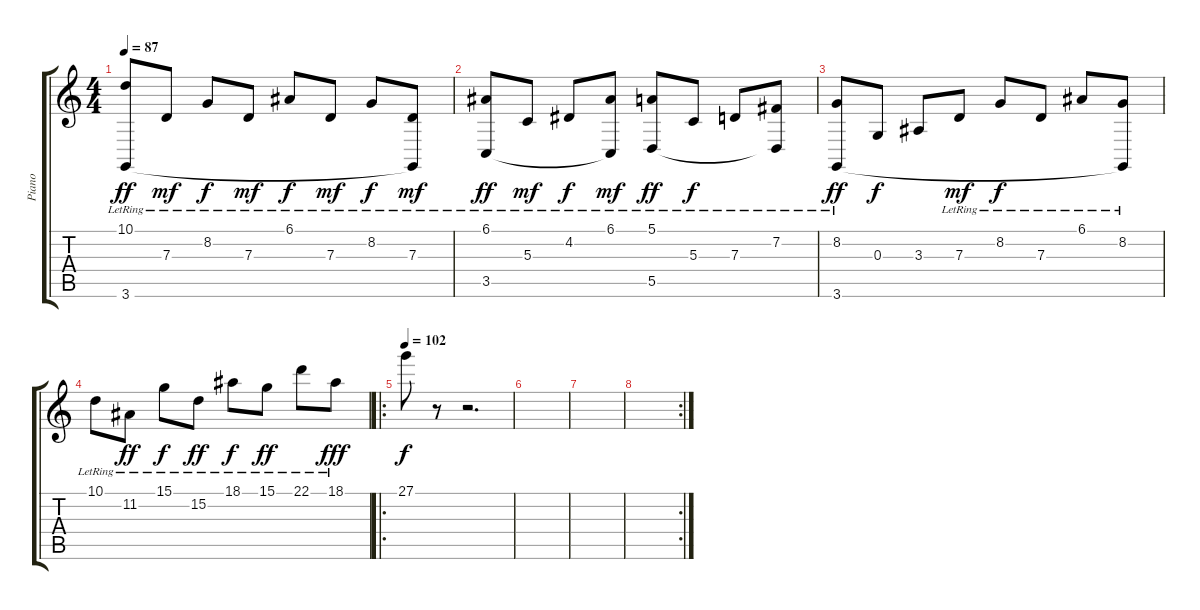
\track ("Piano" "Piano") {instrument acousticgrandpiano}
\staff {score tabs}
\tuning (E4 B3 G3 D3 A2 E2) {hide}
\ts (4 4)
\tempo 87
\clef g2
\ks c
(10.1{lr} 3.6{lr}).8{dy ff} 7.3{lr}.8{dy mf} 8.2{lr}.8{dy f} 7.3{lr}.8{dy mf} 6.1{lr}.8{dy f} 7.3{lr}.8{dy mf} 8.2{lr}.8{dy f} (7.3{lr} 3.6{t}).8{dy mf} |
(6.1{lr} 3.5{lr}).8{dy ff} 5.3{lr}.8{dy mf} 4.2{lr}.8{dy f} (6.1{lr} 3.5{t}).8{dy mf} (5.1{lr} 5.5{lr}).8{dy ff} 5.3{lr}.8{dy f} 7.3{lr}.8 (7.2{lr} 5.5{t}).8 |
(8.2{lr} 3.6{lr}).8{dy ff} 0.3.8{dy f} 3.3.8 7.3{lr}.8{dy mf} 8.2{lr}.8{dy f} 7.3{lr}.8 6.1{lr}.8 (8.2{lr} 3.6{t}).8 |
10.1{lr}.8 11.2{lr}.8{dy ff} 15.1{lr}.8{dy f} 15.2{lr}.8{dy ff} 18.1{lr}.8{dy f} 15.1{lr}.8{dy ff} 22.1{lr}.8 18.1{lr}.8{dy fff} |
\ro
\tempo 102
27.1.8{dy f} r.8{volume 0} r.2{d} |
|
|
\rc 2
